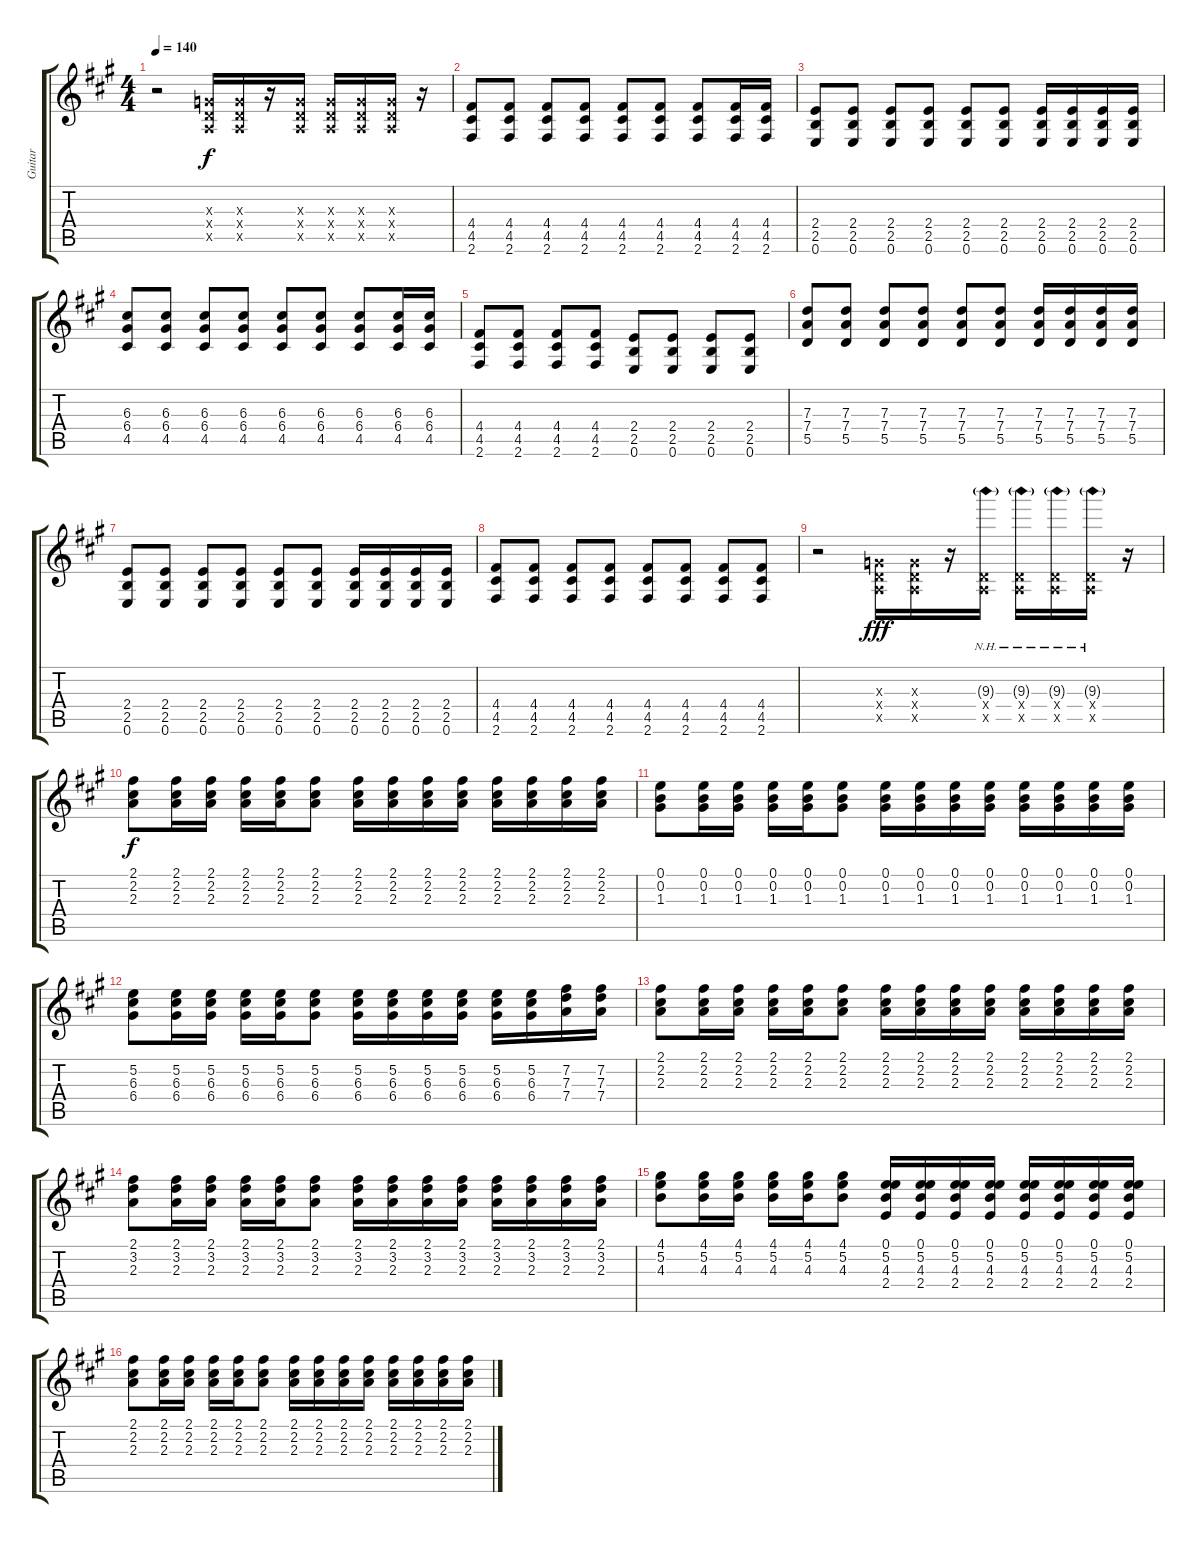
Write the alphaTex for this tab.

\track ("Guitar" "Guitar") {instrument distortionguitar}
\staff {score tabs}
\tuning (E4 B3 G3 D3 A2 E2) {hide}
\ts (4 4)
\tempo 140
\clef g2
\ks a
r.2{dy f instrument distortionguitar} (0.3{x} 0.4{x} 0.5{x}).16 (0.3{x} 0.4{x} 0.5{x}).16 r.16 (0.3{x} 0.4{x} 0.5{x}).16 (0.3{x} 0.4{x} 0.5{x}).16 (0.3{x} 0.4{x} 0.5{x}).16 (0.3{x} 0.4{x} 0.5{x}).16 r.16 |
(4.4 4.5 2.6).8{instrument electricguitarmuted} (4.4 4.5 2.6).8 (4.4 4.5 2.6).8 (4.4 4.5 2.6).8 (4.4 4.5 2.6).8 (4.4 4.5 2.6).8 (4.4 4.5 2.6).8 (4.4 4.5 2.6).16 (4.4 4.5 2.6).16 |
(2.4 2.5 0.6).8{instrument electricguitarmuted} (2.4 2.5 0.6).8 (2.4 2.5 0.6).8 (2.4 2.5 0.6).8 (2.4 2.5 0.6).8 (2.4 2.5 0.6).8 (2.4 2.5 0.6).16 (2.4 2.5 0.6).16 (2.4 2.5 0.6).16 (2.4 2.5 0.6).16 |
(6.3 6.4 4.5).8{instrument electricguitarmuted} (6.3 6.4 4.5).8 (6.3 6.4 4.5).8 (6.3 6.4 4.5).8 (6.3 6.4 4.5).8 (6.3 6.4 4.5).8 (6.3 6.4 4.5).8 (6.3 6.4 4.5).16 (6.3 6.4 4.5).16 |
(4.4 4.5 2.6).8{instrument electricguitarmuted} (4.4 4.5 2.6).8 (4.4 4.5 2.6).8 (4.4 4.5 2.6).8 (2.4 2.5 0.6).8 (2.4 2.5 0.6).8 (2.4 2.5 0.6).8 (2.4 2.5 0.6).8 |
(7.3 7.4 5.5).8{instrument electricguitarmuted} (7.3 7.4 5.5).8 (7.3 7.4 5.5).8 (7.3 7.4 5.5).8 (7.3 7.4 5.5).8 (7.3 7.4 5.5).8 (7.3 7.4 5.5).16 (7.3 7.4 5.5).16 (7.3 7.4 5.5).16 (7.3 7.4 5.5).16 |
(2.4 2.5 0.6).8{instrument electricguitarmuted} (2.4 2.5 0.6).8 (2.4 2.5 0.6).8 (2.4 2.5 0.6).8 (2.4 2.5 0.6).8 (2.4 2.5 0.6).8 (2.4 2.5 0.6).16 (2.4 2.5 0.6).16 (2.4 2.5 0.6).16 (2.4 2.5 0.6).16 |
(4.4 4.5 2.6).8{instrument electricguitarmuted} (4.4 4.5 2.6).8 (4.4 4.5 2.6).8 (4.4 4.5 2.6).8 (4.4 4.5 2.6).8 (4.4 4.5 2.6).8 (4.4 4.5 2.6).8 (4.4 4.5 2.6).8 |
r.2{instrument distortionguitar} (0.3{x} 0.4{x} 0.5{x}).16{dy fff} (0.3{x} 0.4{x} 0.5{x}).16 r.16 (9.3{nh g} 0.4{x} 0.5{x}).16 (9.3{nh g} 0.4{x} 0.5{x}).16 (9.3{nh g} 0.4{x} 0.5{x}).16 (9.3{nh g} 0.4{x} 0.5{x}).16 r.16 |
(2.1 2.2 2.3).8{dy f} (2.1 2.2 2.3).16 (2.1 2.2 2.3).16 (2.1 2.2 2.3).16 (2.1 2.2 2.3).16 (2.1 2.2 2.3).8 (2.1 2.2 2.3).16 (2.1 2.2 2.3).16 (2.1 2.2 2.3).16 (2.1 2.2 2.3).16 (2.1 2.2 2.3).16 (2.1 2.2 2.3).16 (2.1 2.2 2.3).16 (2.1 2.2 2.3).16 |
(0.1 0.2 1.3).8 (0.1 0.2 1.3).16 (0.1 0.2 1.3).16 (0.1 0.2 1.3).16 (0.1 0.2 1.3).16 (0.1 0.2 1.3).8 (0.1 0.2 1.3).16 (0.1 0.2 1.3).16 (0.1 0.2 1.3).16 (0.1 0.2 1.3).16 (0.1 0.2 1.3).16 (0.1 0.2 1.3).16 (0.1 0.2 1.3).16 (0.1 0.2 1.3).16 |
(5.2 6.3 6.4).8 (5.2 6.3 6.4).16 (5.2 6.3 6.4).16 (5.2 6.3 6.4).16 (5.2 6.3 6.4).16 (5.2 6.3 6.4).8 (5.2 6.3 6.4).16 (5.2 6.3 6.4).16 (5.2 6.3 6.4).16 (5.2 6.3 6.4).16 (5.2 6.3 6.4).16 (5.2 6.3 6.4).16 (7.2 7.3 7.4).16 (7.2 7.3 7.4).16 |
(2.1 2.2 2.3).8 (2.1 2.2 2.3).16 (2.1 2.2 2.3).16 (2.1 2.2 2.3).16 (2.1 2.2 2.3).16 (2.1 2.2 2.3).8 (2.1 2.2 2.3).16 (2.1 2.2 2.3).16 (2.1 2.2 2.3).16 (2.1 2.2 2.3).16 (2.1 2.2 2.3).16 (2.1 2.2 2.3).16 (2.1 2.2 2.3).16 (2.1 2.2 2.3).16 |
(2.1 3.2 2.3).8 (2.1 3.2 2.3).16 (2.1 3.2 2.3).16 (2.1 3.2 2.3).16 (2.1 3.2 2.3).16 (2.1 3.2 2.3).8 (2.1 3.2 2.3).16 (2.1 3.2 2.3).16 (2.1 3.2 2.3).16 (2.1 3.2 2.3).16 (2.1 3.2 2.3).16 (2.1 3.2 2.3).16 (2.1 3.2 2.3).16 (2.1 3.2 2.3).16 |
(4.1 5.2 4.3).8 (4.1 5.2 4.3).16 (4.1 5.2 4.3).16 (4.1 5.2 4.3).16 (4.1 5.2 4.3).16 (4.1 5.2 4.3).8 (0.1 5.2 4.3 2.4).16 (0.1 5.2 4.3 2.4).16 (0.1 5.2 4.3 2.4).16 (0.1 5.2 4.3 2.4).16 (0.1 5.2 4.3 2.4).16 (0.1 5.2 4.3 2.4).16 (0.1 5.2 4.3 2.4).16 (0.1 5.2 4.3 2.4).16 |
(2.1 2.2 2.3).8 (2.1 2.2 2.3).16 (2.1 2.2 2.3).16 (2.1 2.2 2.3).16 (2.1 2.2 2.3).16 (2.1 2.2 2.3).8 (2.1 2.2 2.3).16 (2.1 2.2 2.3).16 (2.1 2.2 2.3).16 (2.1 2.2 2.3).16 (2.1 2.2 2.3).16 (2.1 2.2 2.3).16 (2.1 2.2 2.3).16 (2.1 2.2 2.3).16
